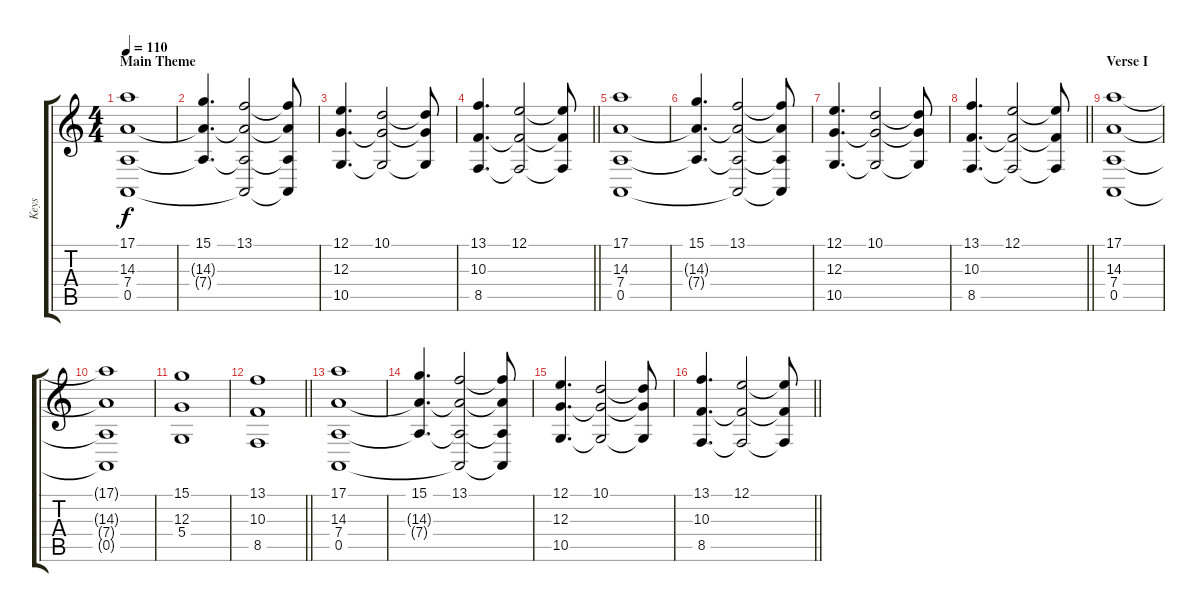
\track ("Keys" "Keys") {instrument drawbarorgan}
\staff {score tabs}
\tuning (E4 B3 G3 D3 A2 E2) {hide}
\ts (4 4)
\section ("" "Main Theme")
\tempo 110
\clef g2
\ks c
(17.1 14.3 7.4 0.5).1{dy f} |
(15.1 14.3{t} 7.4{t}).4{d} (13.1 14.3{t} 7.4{t} 0.5{t}).2 (13.1{t} 14.3{t} 7.4{t} 0.5{t}).8 |
(12.1 12.3 10.5).4{d} (10.1 12.3{t} 10.5{t}).2 (10.1{t} 12.3{t} 10.5{t}).8 |
\barLineRight lightlight
(13.1 10.3 8.5).4{d} (12.1 10.3{t} 8.5{t}).2 (12.1{t} 10.3{t} 8.5{t}).8 |
\section ("" "")
(17.1 14.3 7.4 0.5).1 |
(15.1 14.3{t} 7.4{t}).4{d} (13.1 14.3{t} 7.4{t} 0.5{t}).2 (13.1{t} 14.3{t} 7.4{t} 0.5{t}).8 |
(12.1 12.3 10.5).4{d} (10.1 12.3{t} 10.5{t}).2 (10.1{t} 12.3{t} 10.5{t}).8 |
\barLineRight lightlight
(13.1 10.3 8.5).4{d} (12.1 10.3{t} 8.5{t}).2 (12.1{t} 10.3{t} 8.5{t}).8 |
\section ("" "Verse I")
(17.1 14.3 7.4 0.5).1 |
(17.1{t} 14.3{t} 7.4{t} 0.5{t}).1 |
(15.1 12.3 5.4).1 |
\barLineRight lightlight
(13.1 10.3 8.5).1 |
\section ("" "")
(17.1 14.3 7.4 0.5).1 |
(15.1 14.3{t} 7.4{t}).4{d} (13.1 14.3{t} 7.4{t} 0.5{t}).2 (13.1{t} 14.3{t} 7.4{t} 0.5{t}).8 |
(12.1 12.3 10.5).4{d} (10.1 12.3{t} 10.5{t}).2 (10.1{t} 12.3{t} 10.5{t}).8 |
\barLineRight lightlight
(13.1 10.3 8.5).4{d} (12.1 10.3{t} 8.5{t}).2 (12.1{t} 10.3{t} 8.5{t}).8
